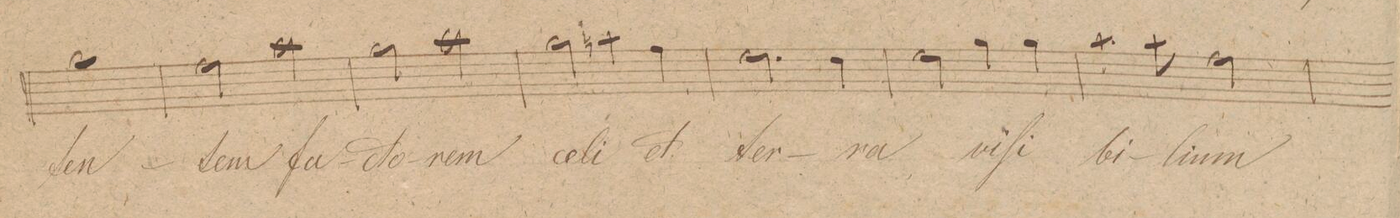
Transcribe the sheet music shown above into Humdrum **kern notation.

**kern	**text	**dynam
*I"Canto.	*	*
*clefC1	*	*
*k[]	*	*
*met(c)	*	*
*M2/2	*	*
1ee	-ten-	.
=8	=8	=8
2dd\	-tem	.
2ff\	fa-	.
=9	=9	=9
2ee\	-cto-	.
2ff\	-rem	.
=10	=10	=10
2ee\	ce-	.
4ffn\	-li	.
4dd\	et	.
=11	=11	=11
2.cc\	ter-	.
4b\	.	.
=12	=12	=12
2cc\	-ra	.
4ee\	vi-	.
4ee\	-ſi-	.
=13	=13	=13
4.ff\	-bi-	.
8ff\	-li-	.
2dd\	-um	.
=14	=14	=14
*-	*-	*-
